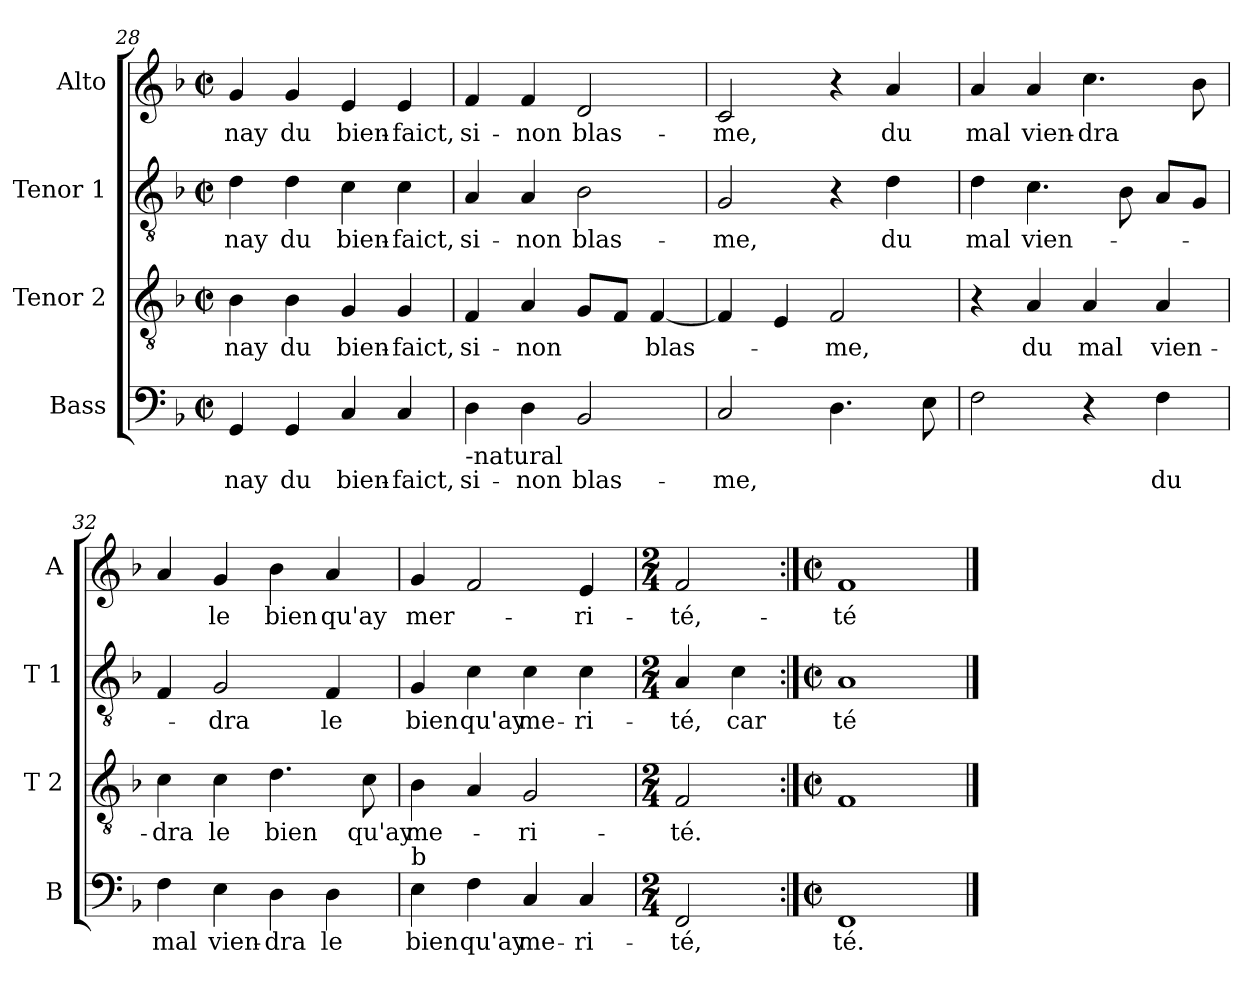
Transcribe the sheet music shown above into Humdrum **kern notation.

**kern	**text	**kern	**text	**kern	**text	**kern	**text
*part4	*part4	*part3	*part3	*part2	*part2	*part1	*part1
*staff4	*staff4	*staff3	*staff3	*staff2	*staff2	*staff1	*staff1
*I"Bass	*	*I"Tenor 2	*	*I"Tenor 1	*	*I"Alto	*
*I'B	*	*I'T 2	*	*I'T 1	*	*I'A	*
*clefF4	*	*clefGv2	*	*clefGv2	*	*clefG2	*
*k[b-]	*	*k[b-]	*	*k[b-]	*	*k[b-]	*
*F:	*	*F:	*	*F:	*	*F:	*
*M2/2	*	*M2/2	*	*M2/2	*	*M2/2	*
*met(c|)	*	*met(c|)	*	*met(c|)	*	*met(c|)	*
=28	=28	=28	=28	=28	=28	=28	=28
!	!LO:LY:b	!	!LO:LY:b	!	!LO:LY:b	!	!LO:LY:b
4GG/	nay	4B-\	nay	4d\	nay	4g/	nay
!	!LO:LY:b	!	!LO:LY:b	!	!LO:LY:b	!	!LO:LY:b
4GG/	du	4B-\	du	4d\	du	4g/	du
!	!LO:LY:b	!	!LO:LY:b	!	!LO:LY:b	!	!LO:LY:b
4C/	bien-	4G/	bien-	4c\	bien-	4e/	bien-
!	!LO:LY:b	!	!LO:LY:b	!	!LO:LY:b	!	!LO:LY:b
4C/	-faict,	4G/	-faict,	4c\	-faict,	4e/	-faict,
=29	=29	=29	=29	=29	=29	=29	=29
!LO:TX:b:t=-natural	!	!	!	!	!	!	!
!	!LO:LY:b	!	!LO:LY:b	!	!LO:LY:b	!	!LO:LY:b
4D\	si-	4F/	si-	4A/	si-	4f/	si-
!	!LO:LY:b	!	!LO:LY:b	!	!LO:LY:b	!	!LO:LY:b
4D\	-non	4A/	-non	4A/	-non	4f/	-non
!	!LO:LY:b	!	!	!	!LO:LY:b	!	!LO:LY:b
2BB-/	blas-	8G/L	.	2B-\	blas-	2d/	blas-
.	.	8F/J	.	.	.	.	.
!	!	!	!LO:LY:b	!	!	!	!
.	.	[4F/	blas-	.	.	.	.
=30	=30	=30	=30	=30	=30	=30	=30
!	!LO:LY:b	!	!	!	!LO:LY:b	!	!LO:LY:b
2C/	-me,	4F/]	.	2G/	-me,	2c/	-me,
.	.	4E/	.	.	.	.	.
!	!	!	!LO:LY:b	!	!	!	!
4.D\	.	2F/	-me,	4r	.	4r	.
!	!	!	!	!	!LO:LY:b	!	!LO:LY:b
.	.	.	.	4d\	du	4a/	du
8E\	.	.	.	.	.	.	.
!!LO:LB:g=z
=31	=31	=31	=31	=31	=31	=31	=31
!	!	!	!	!	!LO:LY:b	!	!LO:LY:b
2F\	.	4r	.	4d\	mal	4a/	mal
!	!	!	!LO:LY:b	!	!LO:LY:b	!	!LO:LY:b
.	.	4A/	du	4.c\	vien-	4a/	vien-
!	!	!	!LO:LY:b	!	!	!	!LO:LY:b
4r	.	4A/	mal	.	.	4.cc\	-dra
.	.	.	.	8B-\	.	.	.
!	!LO:LY:b	!	!LO:LY:b	!	!	!	!
4F\	du	4A/	vien-	8A/L	.	.	.
.	.	.	.	8G/J	.	8b-\	.
=32	=32	=32	=32	=32	=32	=32	=32
!	!LO:LY:b	!	!LO:LY:b	!	!	!	!
4F\	mal	4c\	-dra	4F/	.	4a/	.
!	!LO:LY:b	!	!LO:LY:b	!	!LO:LY:b	!	!LO:LY:b
4E\	vien-	4c\	le	2G/	-dra	4g/	le
!	!LO:LY:b	!	!LO:LY:b	!	!	!	!LO:LY:b
4D\	-dra	4.d\	bien	.	.	4b-\	bien
!	!LO:LY:b	!	!	!	!LO:LY:b	!	!LO:LY:b
4D\	le	.	.	4F/	le	4a/	qu'ay
!	!	!	!LO:LY:b	!	!	!	!
.	.	8c\	qu'ay	.	.	.	.
=33	=33	=33	=33	=33	=33	=33	=33
!LO:TX:a:t=b	!	!	!	!	!	!	!
!	!LO:LY:b	!	!LO:LY:b	!	!LO:LY:b	!	!LO:LY:b
4E\	bien	4B-\	me-	4G/	bien	4g/	mer-
!	!LO:LY:b	!	!	!	!LO:LY:b	!	!
4F\	qu'ay	4A/	.	4c\	qu'ay	2f/	.
!	!LO:LY:b	!	!LO:LY:b	!	!LO:LY:b	!	!
4C/	me-	2G/	-ri-	4c\	me-	.	.
!	!LO:LY:b	!	!	!	!LO:LY:b	!	!LO:LY:b
4C/	-ri-	.	.	4c\	-ri-	4e/	-ri-
=34	=34	=34	=34	=34	=34	=34	=34
*M2/4	*	*M2/4	*	*M2/4	*	*M2/4	*
!	!LO:LY:b	!	!LO:LY:b	!	!LO:LY:b	!	!LO:LY:b
2FF/	-té,	2F/	-té.	4A/	-té,	2f/	-té,-
!	!	!	!	!	!LO:LY:b	!	!
.	.	.	.	4c\	car	.	.
=35:|!	=35:|!	=35:|!	=35:|!	=35:|!	=35:|!	=35:|!	=35:|!
*M2/2	*	*M2/2	*	*M2/2	*	*M2/2	*
*met(c|)	*	*met(c|)	*	*met(c|)	*	*met(c|)	*
!	!LO:LY:b	!	!	!	!LO:LY:b	!	!LO:LY:b
1FF	té.	1F	.	1A	té	1f	-té
==	==	==	==	==	==	==	==
*-	*-	*-	*-	*-	*-	*-	*-
